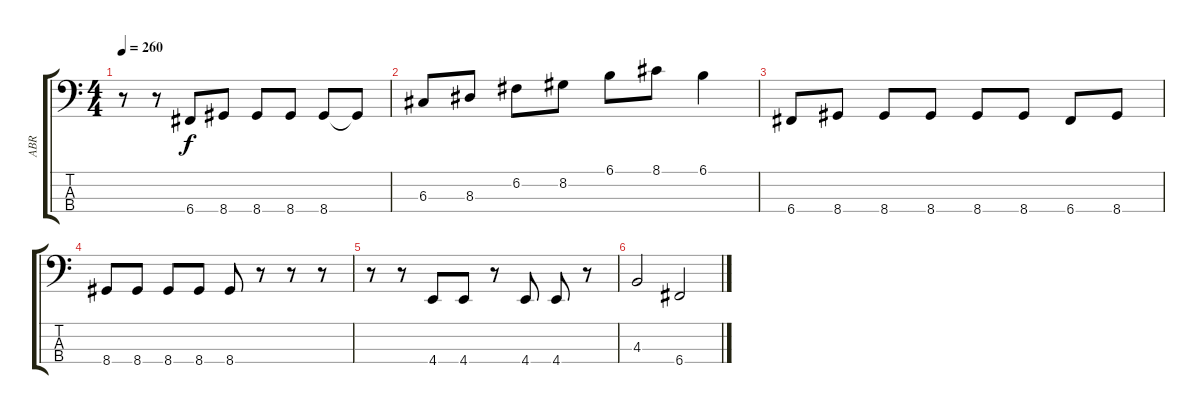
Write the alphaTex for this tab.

\track ("ABR" "ABR") {instrument electricbasspick}
\staff {score tabs}
\tuning (F2 C2 G1 C1) {hide}
\ts (4 4)
\tempo 260
\clef f4
\ks c
r.8{dy f} r.8 6.4.8 8.4.8 8.4.8 8.4.8 8.4.8 8.4{t}.8 |
6.3.8 8.3.8 6.2.8 8.2.8 6.1.8 8.1.8 6.1.4 |
6.4.8{volume 0} 8.4.8 8.4.8 8.4.8 8.4.8 8.4.8 6.4.8 8.4.8 |
8.4.8 8.4.8 8.4.8 8.4.8 8.4.8 r.8 r.8 r.8 |
r.8 r.8 4.4.8 4.4.8 r.8 4.4.8 4.4.8 r.8 |
4.3.2 6.4.2
